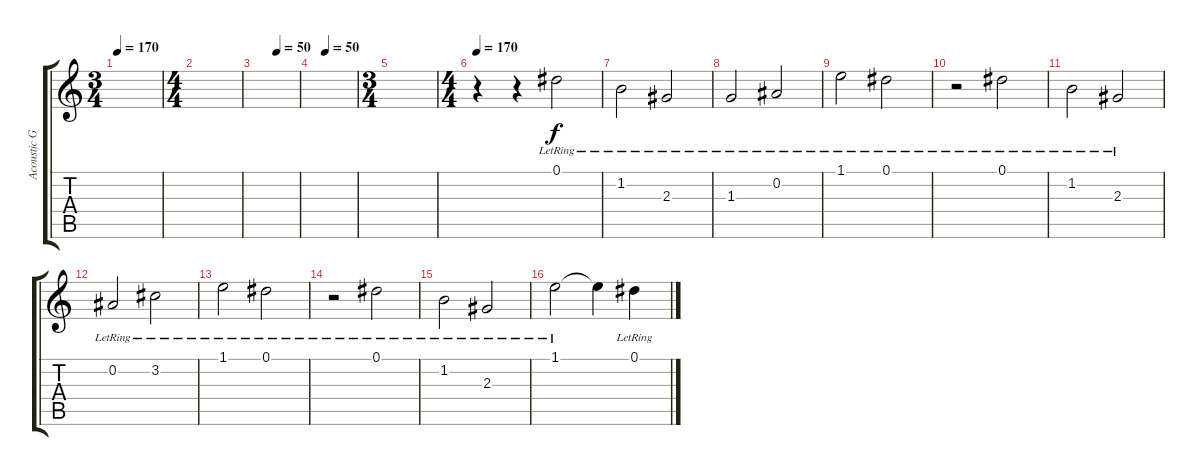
\track ("Acoustic Guitar 2" "Acoustic G") {instrument acousticguitarsteel}
\staff {score tabs}
\tuning (Eb4 Bb3 Gb3 Db3 Ab2 Eb2) {hide}
\ts (3 4)
\tempo 170
\clef g2
\ks c
|
\ts (4 4)
|
\tempo (50 0.5)
|
\tempo (50 0.2916666666666667)
|
\ts (3 4)
|
\ts (4 4)
\tempo 170
r.4 r.4 0.1{lr}.2 |
1.2{lr}.2 2.3{lr}.2 |
1.3{lr}.2 0.2{lr}.2 |
1.1{lr}.2 0.1{lr}.2 |
r.2 0.1{lr}.2 |
1.2{lr}.2 2.3{lr}.2 |
0.2{lr}.2 3.2{lr}.2 |
1.1{lr}.2 0.1{lr}.2 |
r.2 0.1{lr}.2 |
1.2{lr}.2 2.3{lr}.2 |
1.1{lr}.2 1.1{t}.4 0.1{lr}.4
